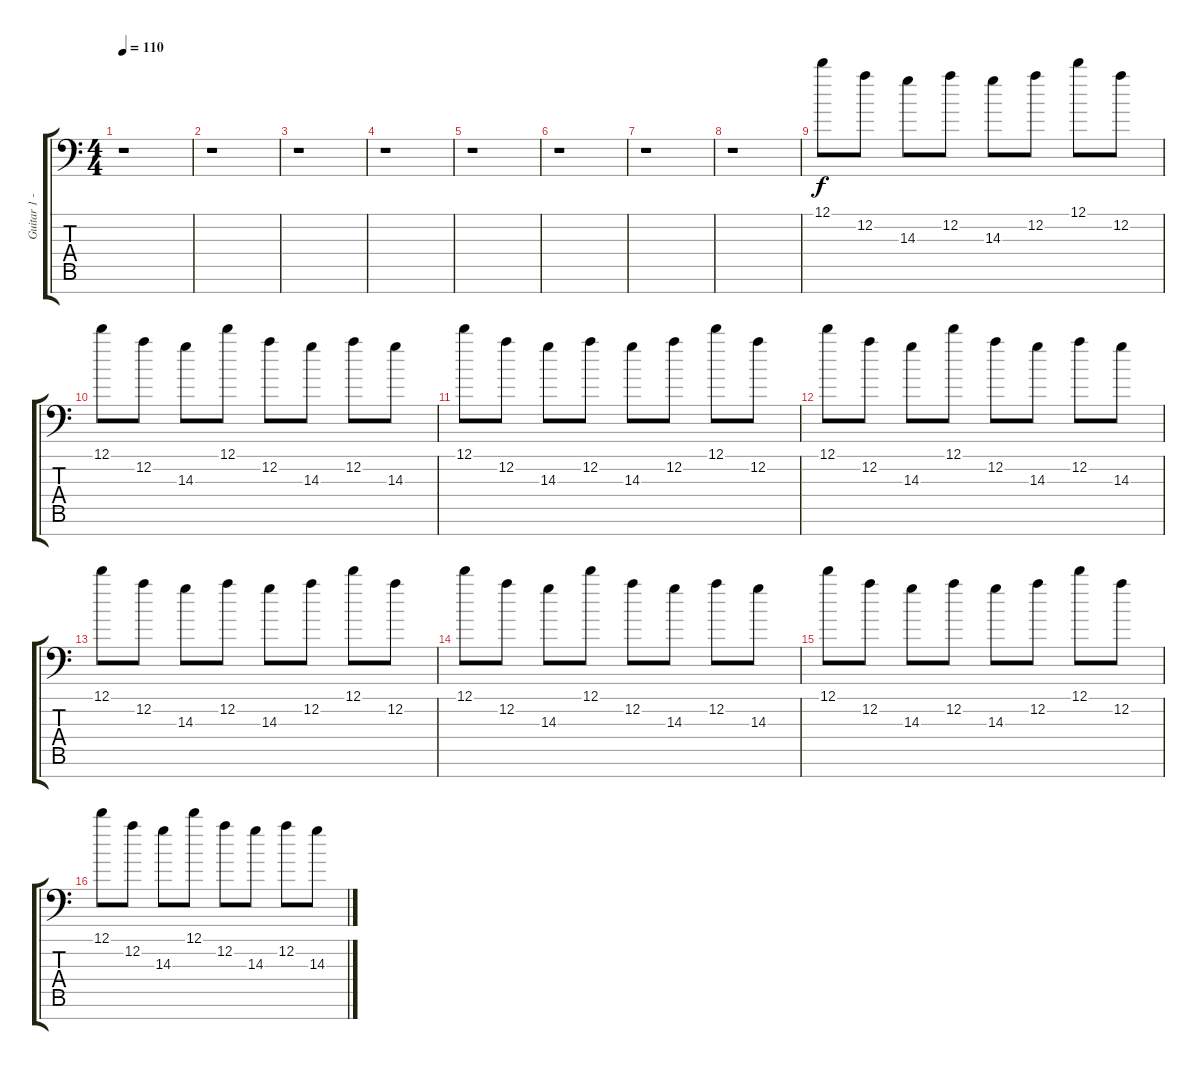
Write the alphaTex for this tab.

\track ("Guitar 1 - Clean       (Munky)" "Guitar 1 -") {instrument electricguitarclean}
\staff {score tabs}
\tuning (D4 A3 F3 C3 G2 D2 A1) {hide}
\ts (4 4)
\tempo 110
\clef f4
\ks c
r.1{dy f} |
r.1 |
r.1 |
r.1 |
r.1 |
r.1 |
r.1 |
r.1 |
12.1.8 12.2.8 14.3.8 12.2.8 14.3.8 12.2.8 12.1.8 12.2.8 |
12.1.8 12.2.8 14.3.8 12.1.8 12.2.8 14.3.8 12.2.8 14.3.8 |
12.1.8 12.2.8 14.3.8 12.2.8 14.3.8 12.2.8 12.1.8 12.2.8 |
12.1.8 12.2.8 14.3.8 12.1.8 12.2.8 14.3.8 12.2.8 14.3.8 |
12.1.8 12.2.8 14.3.8 12.2.8 14.3.8 12.2.8 12.1.8 12.2.8 |
12.1.8 12.2.8 14.3.8 12.1.8 12.2.8 14.3.8 12.2.8 14.3.8 |
12.1.8 12.2.8 14.3.8 12.2.8 14.3.8 12.2.8 12.1.8 12.2.8 |
12.1.8 12.2.8 14.3.8 12.1.8 12.2.8 14.3.8 12.2.8 14.3.8
